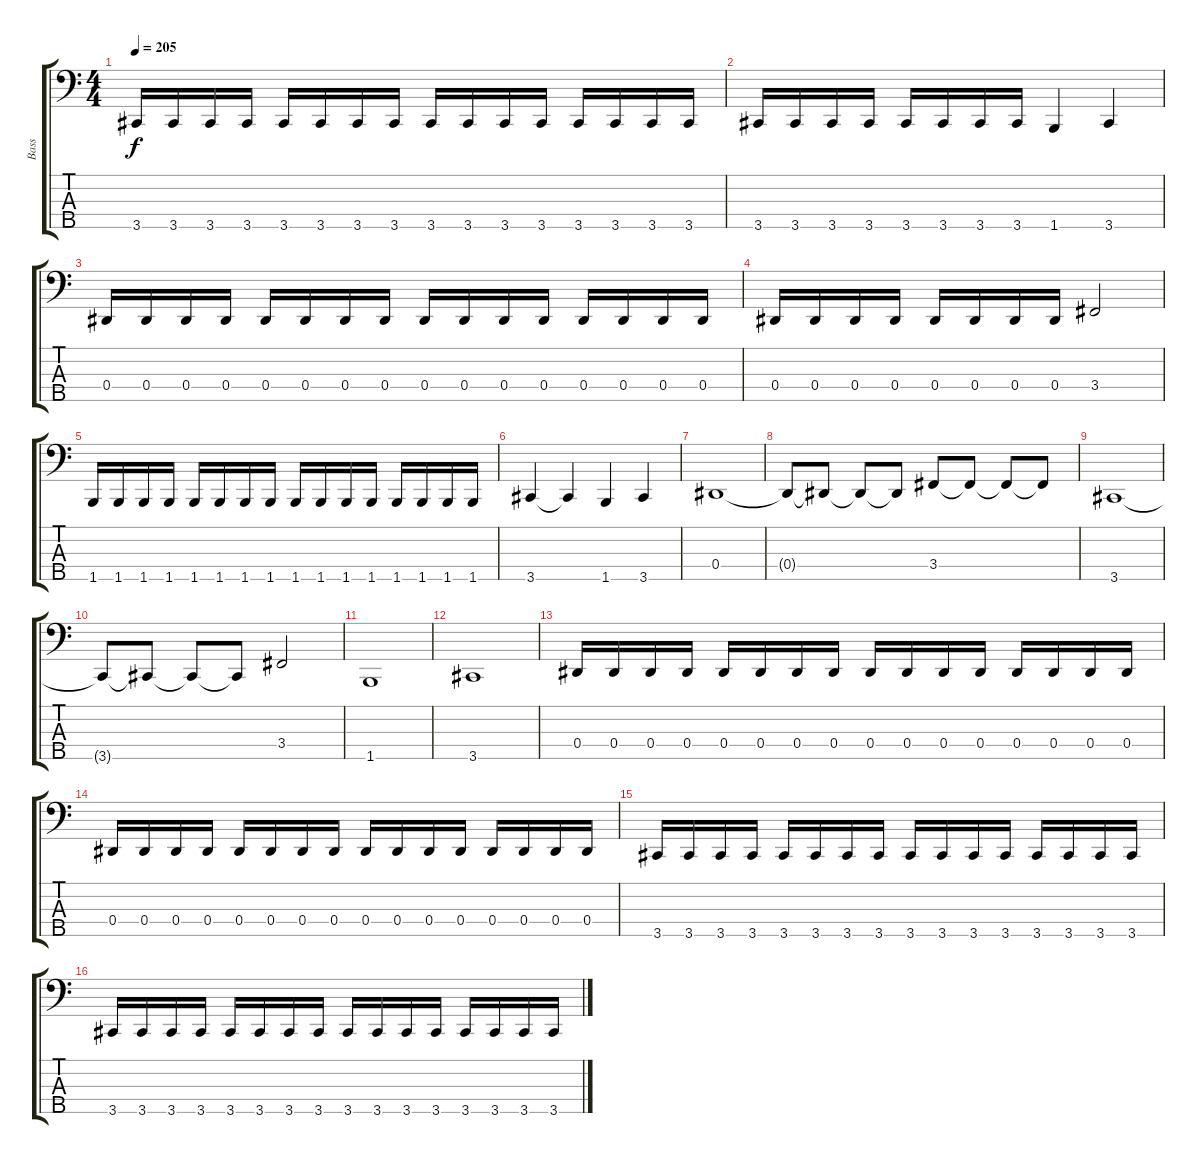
\track ("Bass" "Bass") {instrument electricbasspick}
\staff {score tabs}
\tuning (Gb2 Db2 Ab1 Eb1 Bb0) {hide}
\ts (4 4)
\tempo 205
\clef f4
\ks c
3.5.16{dy f} 3.5.16 3.5.16 3.5.16 3.5.16 3.5.16 3.5.16 3.5.16 3.5.16 3.5.16 3.5.16 3.5.16 3.5.16 3.5.16 3.5.16 3.5.16 |
3.5.16 3.5.16 3.5.16 3.5.16 3.5.16 3.5.16 3.5.16 3.5.16 1.5.4 3.5.4 |
0.4.16 0.4.16 0.4.16 0.4.16 0.4.16 0.4.16 0.4.16 0.4.16 0.4.16 0.4.16 0.4.16 0.4.16 0.4.16 0.4.16 0.4.16 0.4.16 |
0.4.16 0.4.16 0.4.16 0.4.16 0.4.16 0.4.16 0.4.16 0.4.16 3.4.2 |
1.5.16 1.5.16 1.5.16 1.5.16 1.5.16 1.5.16 1.5.16 1.5.16 1.5.16 1.5.16 1.5.16 1.5.16 1.5.16 1.5.16 1.5.16 1.5.16 |
3.5.4 3.5{t}.4 1.5.4 3.5.4 |
0.4.1 |
0.4{t}.8 0.4{t}.8 0.4{t}.8 0.4{t}.8 3.4.8 3.4{t}.8 3.4{t}.8 3.4{t}.8 |
3.5.1 |
3.5{t}.8 3.5{t}.8 3.5{t}.8 3.5{t}.8 3.4.2 |
1.5.1 |
3.5.1 |
0.4.16{instrument electricbassfinger} 0.4.16 0.4.16 0.4.16 0.4.16 0.4.16 0.4.16 0.4.16 0.4.16 0.4.16 0.4.16 0.4.16 0.4.16 0.4.16 0.4.16 0.4.16 |
0.4.16 0.4.16 0.4.16 0.4.16 0.4.16 0.4.16 0.4.16 0.4.16 0.4.16 0.4.16 0.4.16 0.4.16 0.4.16 0.4.16 0.4.16 0.4.16 |
3.5.16 3.5.16 3.5.16 3.5.16 3.5.16 3.5.16 3.5.16 3.5.16 3.5.16 3.5.16 3.5.16 3.5.16 3.5.16 3.5.16 3.5.16 3.5.16 |
3.5.16 3.5.16 3.5.16 3.5.16 3.5.16 3.5.16 3.5.16 3.5.16 3.5.16 3.5.16 3.5.16 3.5.16 3.5.16 3.5.16 3.5.16 3.5.16
